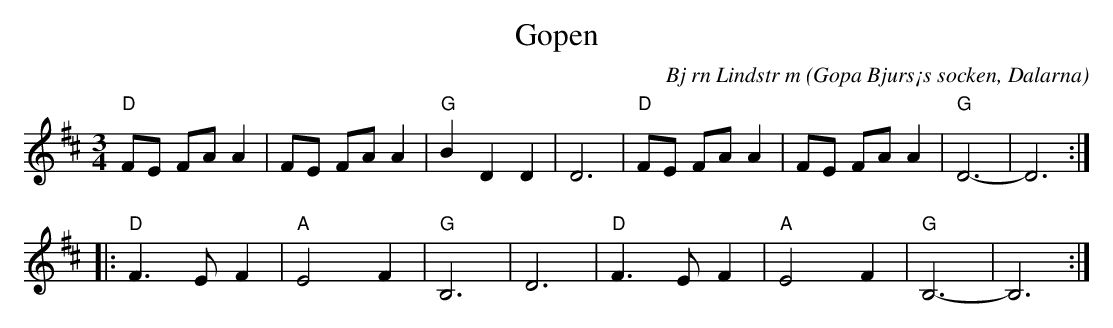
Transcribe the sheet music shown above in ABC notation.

X:1
C: Bj rn Lindstr m
T:Gopen
O: Gopa Bjurs¡s socken, Dalarna
M:3/4
L:1/8
K:D
"D" FE FA A2 | FE FA A2 |"G" B2 D2 D2 | D6 |"D" FE FA A2 | FE FA A2 |"G" D6-| D6 :: %8
"D" F3 E F2 |"A" E4 F2 |"G" B,6 | D6 |"D" F3 E F2 |"A" E4 F2 |"G" B,6- | B,6 :| %16
